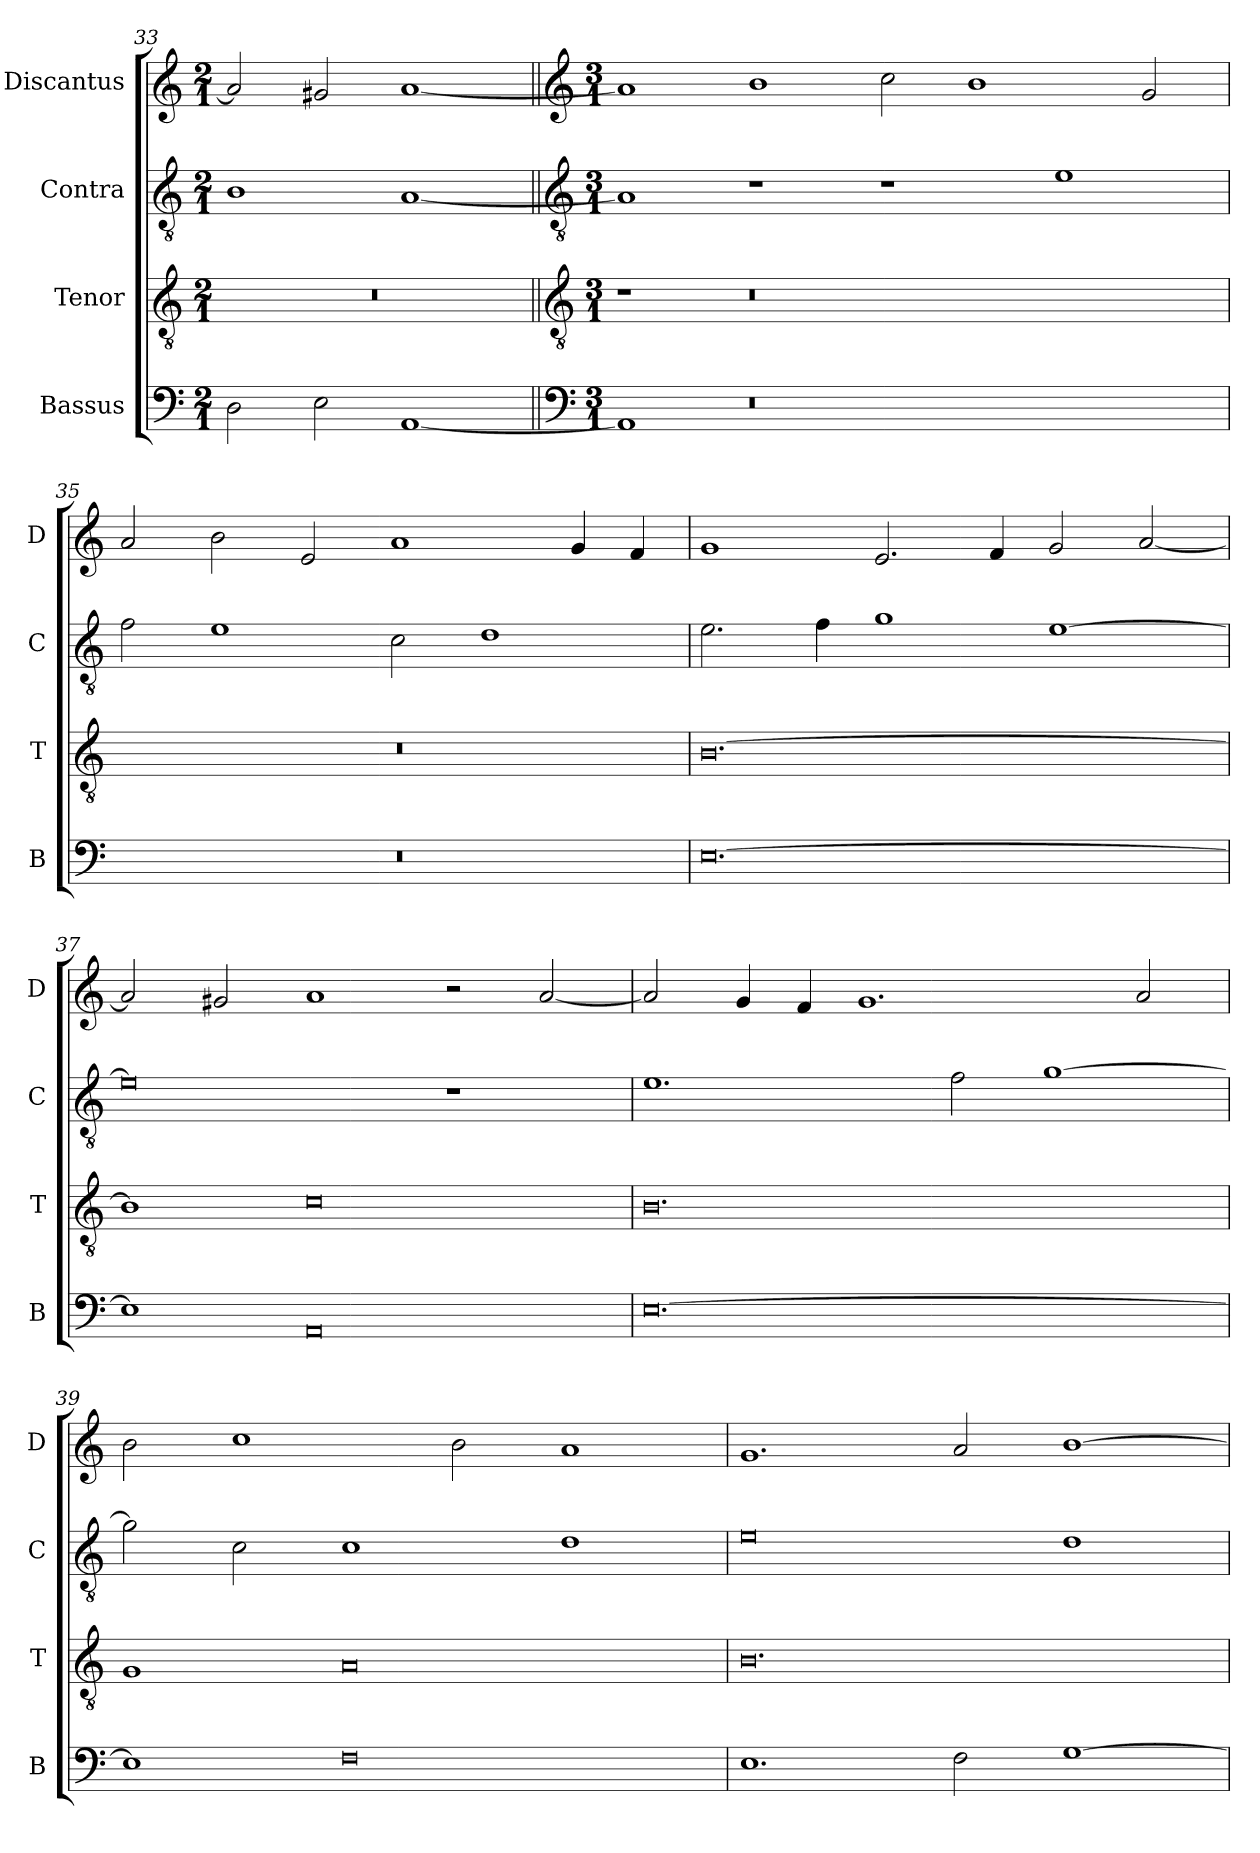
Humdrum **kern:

**kern	**kern	**kern	**kern
*part4	*part3	*part2	*part1
*staff4	*staff3	*staff2	*staff1
*I"Bassus	*I"Tenor	*I"Contra	*I"Discantus
*I'B	*I'T	*I'C	*I'D
*clefF4	*clefGv2	*clefGv2	*clefG2
*k[]	*k[]	*k[]	*k[]
*M2/1	*M2/1	*M2/1	*M2/1
=33	=33	=33	=33
2D\	0r	1B	2a/]
2E\	.	.	2g#X/
[1AA	.	[1A	[1a
!!LO:LB:g=z
=34||	=34||	=34||	=34||
*clefF4	*clefGv2	*clefGv2	*clefG2
*k[]	*k[]	*k[]	*k[]
*M3/1	*M3/1	*M3/1	*M3/1
1AA]	1r	1A]	1a]
0.r	0.r	1r	1b
.	.	1r	2cc\
.	.	.	1b
.	.	1e	.
.	.	.	2g/
=35	=35	=35	=35
0.r	0.r	2f\	2a/
.	.	1e	2b\
.	.	.	2e/
.	.	2c\	1a
.	.	1d	.
.	.	.	4g/
.	.	.	4f/
=36	=36	=36	=36
[0.E	[0.B	2.e\	1g
.	.	4f\	.
.	.	1g	2.e/
.	.	.	4f/
.	.	[1e	2g/
.	.	.	[2a/
=37	=37	=37	=37
1E]	1B]	0e]	2a/]
.	.	.	2g#X/
0AA	0c	.	1a
.	.	1r	2r
.	.	.	[2a/
=38	=38	=38	=38
[0.E	0.B	1.e	2a/]
.	.	.	4g/
.	.	.	4f/
.	.	.	1.g
.	.	2f\	.
.	.	[1g	.
.	.	.	2a/
=39	=39	=39	=39
1E]	1G	2g\]	2b\
.	.	2c\	1cc
0F	0A	1c	.
.	.	.	2b\
.	.	1d	1a
=40	=40	=40	=40
1.E	0.B	0e	1.g
2F\	.	.	2a/
[1G	.	1d	[1b
=	=	=	=
*-	*-	*-	*-
